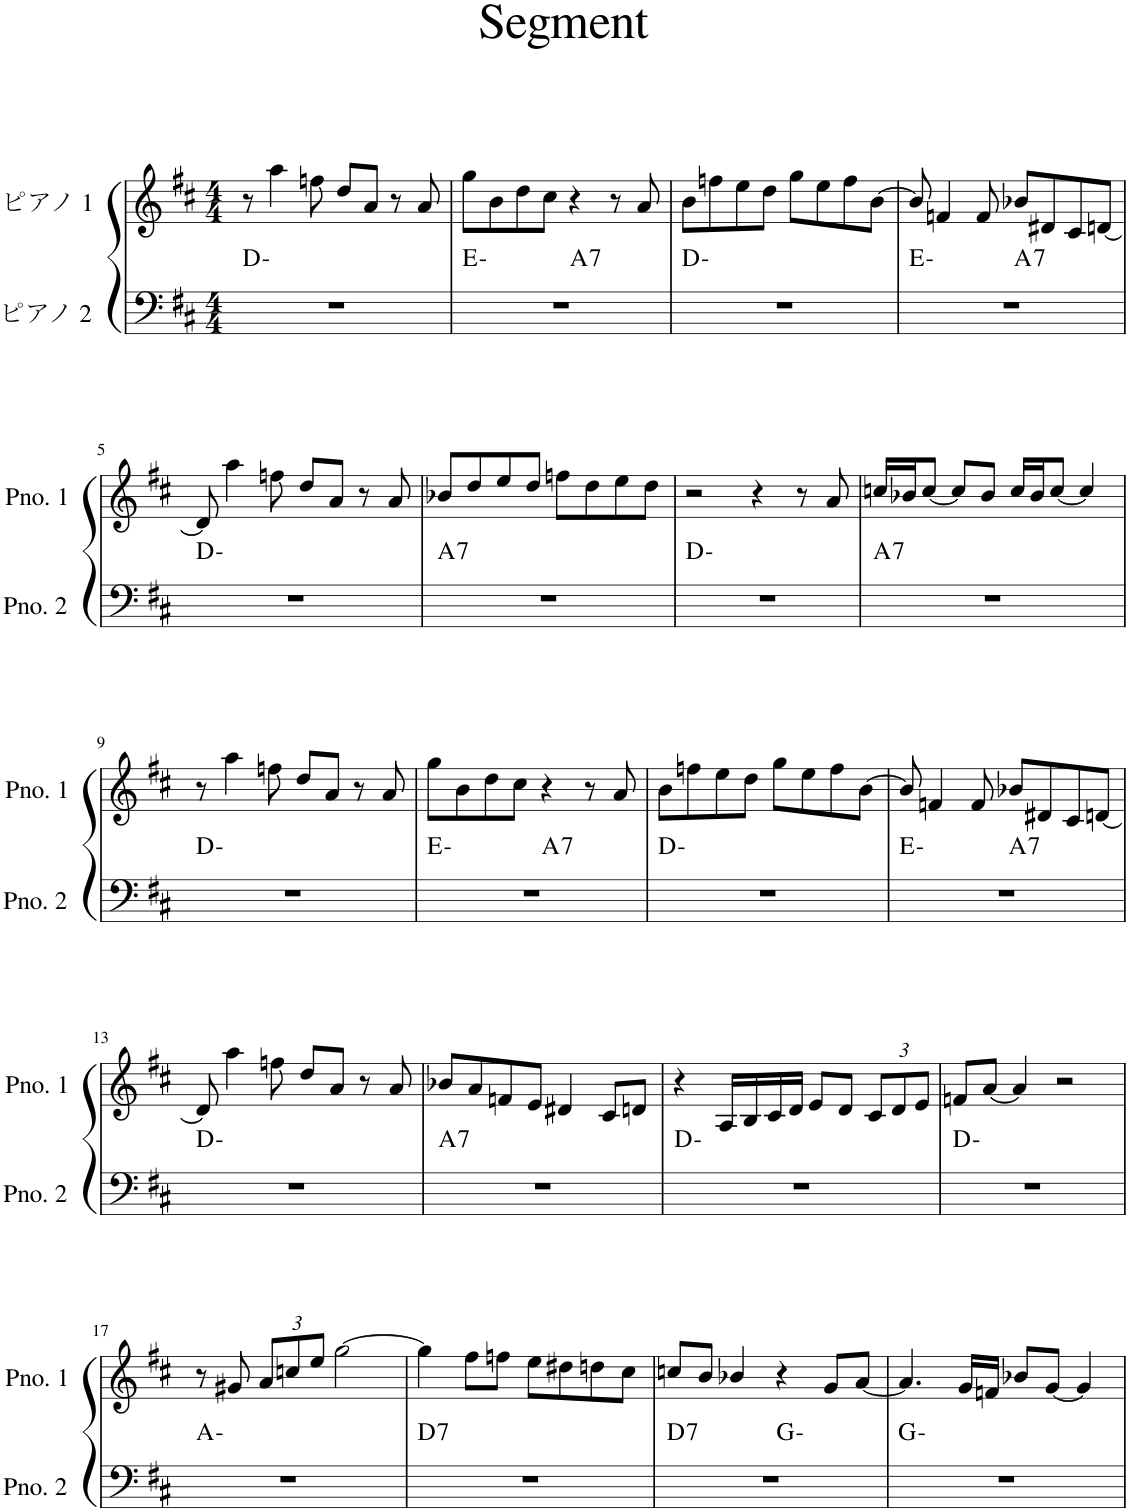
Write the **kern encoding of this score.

**kern	**harte	**kern
*part2	*part2	*part1
*staff2	*	*staff1
*I"ピアノ 2	*	*I"ピアノ 1
*clefF4	*	*clefG2
*k[f#c#]	*	*k[f#c#]
*M4/4	*	*M4/4
=1	=1	=1
1r	D:min	8r
.	.	4aa\
.	.	8ffn\
.	.	8dd/L
.	.	8a/J
.	.	8r
.	.	8a/
=2	=2	=2
*^	*	*
1r	2ryy	E:min	8gg\L
.	.	.	8b\
.	.	.	8dd\
.	.	.	8cc#\J
!	!	!LO:H:kt=7	!
.	2ryy	A:7	4r
.	.	.	8r
.	.	.	8a/
*v	*v	*	*
=3	=3	=3
1r	D:min	8b\L
.	.	8ffn\
.	.	8ee\
.	.	8dd\J
.	.	8gg\L
.	.	8ee\
.	.	8ff\
.	.	[8b\J
=4	=4	=4
*^	*	*
1r	2ryy	E:min	8b/]
.	.	.	4fn/
.	.	.	8f/
!	!	!LO:H:kt=7	!
.	2ryy	A:7	8b-X/L
.	.	.	8d#X/
.	.	.	8c#/
.	.	.	[8dn/J
*v	*v	*	*
!!LO:LB:g=z
=5	=5	=5
1r	D:min	8d/]
.	.	4aa\
.	.	8ffn\
.	.	8dd/L
.	.	8a/J
.	.	8r
.	.	8a/
=6	=6	=6
!	!LO:H:kt=7	!
1r	A:7	8b-X/L
.	.	8dd/
.	.	8ee/
.	.	8dd/J
.	.	8ffn\L
.	.	8dd\
.	.	8ee\
.	.	8dd\J
=7	=7	=7
1r	D:min	2r
.	.	4r
.	.	8r
.	.	8a/
=8	=8	=8
!	!LO:H:kt=7	!
1r	A:7	16ccn/LL
.	.	16b-X/J
.	.	[8cc/J
.	.	8cc/L]
.	.	8b-/J
.	.	16cc/LL
.	.	16b-/J
.	.	[8cc/J
.	.	4cc/]
!!LO:LB:g=z
=9	=9	=9
1r	D:min	8r
.	.	4aa\
.	.	8ffn\
.	.	8dd/L
.	.	8a/J
.	.	8r
.	.	8a/
=10	=10	=10
*^	*	*
1r	2ryy	E:min	8gg\L
.	.	.	8b\
.	.	.	8dd\
.	.	.	8cc#\J
!	!	!LO:H:kt=7	!
.	2ryy	A:7	4r
.	.	.	8r
.	.	.	8a/
*v	*v	*	*
=11	=11	=11
1r	D:min	8b\L
.	.	8ffn\
.	.	8ee\
.	.	8dd\J
.	.	8gg\L
.	.	8ee\
.	.	8ff\
.	.	[8b\J
=12	=12	=12
*^	*	*
1r	2ryy	E:min	8b/]
.	.	.	4fn/
.	.	.	8f/
!	!	!LO:H:kt=7	!
.	2ryy	A:7	8b-X/L
.	.	.	8d#X/
.	.	.	8c#/
.	.	.	[8dn/J
*v	*v	*	*
!!LO:LB:g=z
=13	=13	=13
1r	D:min	8d/]
.	.	4aa\
.	.	8ffn\
.	.	8dd/L
.	.	8a/J
.	.	8r
.	.	8a/
=14	=14	=14
!	!LO:H:kt=7	!
1r	A:7	8b-X/L
.	.	8a/
.	.	8fn/
.	.	8e/J
.	.	4d#X/
.	.	8c#/L
.	.	8dn/J
=15	=15	=15
1r	D:min	4r
.	.	16A/LL
.	.	16B/
.	.	16c#/
.	.	16d/JJ
.	.	8e/L
.	.	8d/J
*	*	*Xbrackettup
.	.	12c#/L
.	.	12d/
.	.	12e/J
=16	=16	=16
1r	D:min	8fn/L
.	.	[8a/J
.	.	4a/]
.	.	2r
!!LO:LB:g=z
=17	=17	=17
1r	A:min	8r
.	.	8g#X/
.	.	12a/L
.	.	12ccn/
.	.	12ee/J
.	.	[2gg\
=18	=18	=18
!	!LO:H:kt=7	!
1r	D:7	4gg\]
.	.	8ff#\L
.	.	8ffn\J
.	.	8ee\L
.	.	8dd#X\
.	.	8ddn\
.	.	8cc#\J
=19	=19	=19
!	!LO:H:kt=7	!
*^	*	*
1r	2ryy	D:7	8ccn/L
.	.	.	8b/J
.	.	.	4b-X/
.	2ryy	G:min	4r
.	.	.	8g/L
.	.	.	[8a/J
*v	*v	*	*
=20	=20	=20
1r	G:min	4.a/]
.	.	16g/LL
.	.	16fn/JJ
.	.	8b-X/L
.	.	[8g/J
.	.	4g/]
=	=	=
*-	*-	*-
